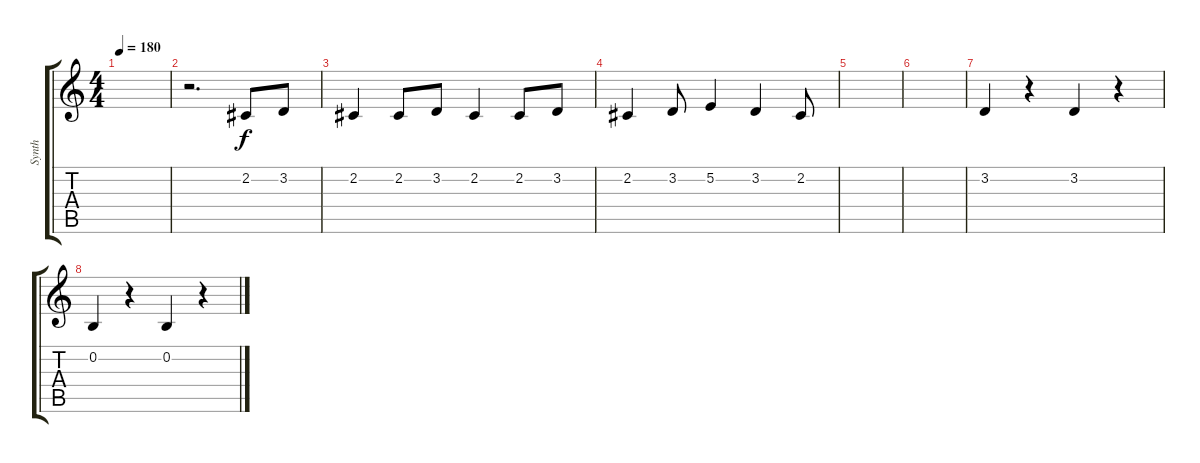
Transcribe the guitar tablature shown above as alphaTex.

\track ("Synth" "Synth") {instrument lead2sawtooth}
\staff {score tabs}
\tuning (E4 B3 G3 D3 A2 E2) {hide}
\ts (4 4)
\tempo 180
\clef g2
\ks c
|
r.2{d} 2.2.8 3.2.8 |
2.2.4 2.2.8 3.2.8 2.2.4 2.2.8 3.2.8 |
2.2.4 3.2.8 5.2.4 3.2.4 2.2.8 |
|
|
3.2.4 r.4 3.2.4 r.4 |
0.2.4 r.4 0.2.4 r.4
